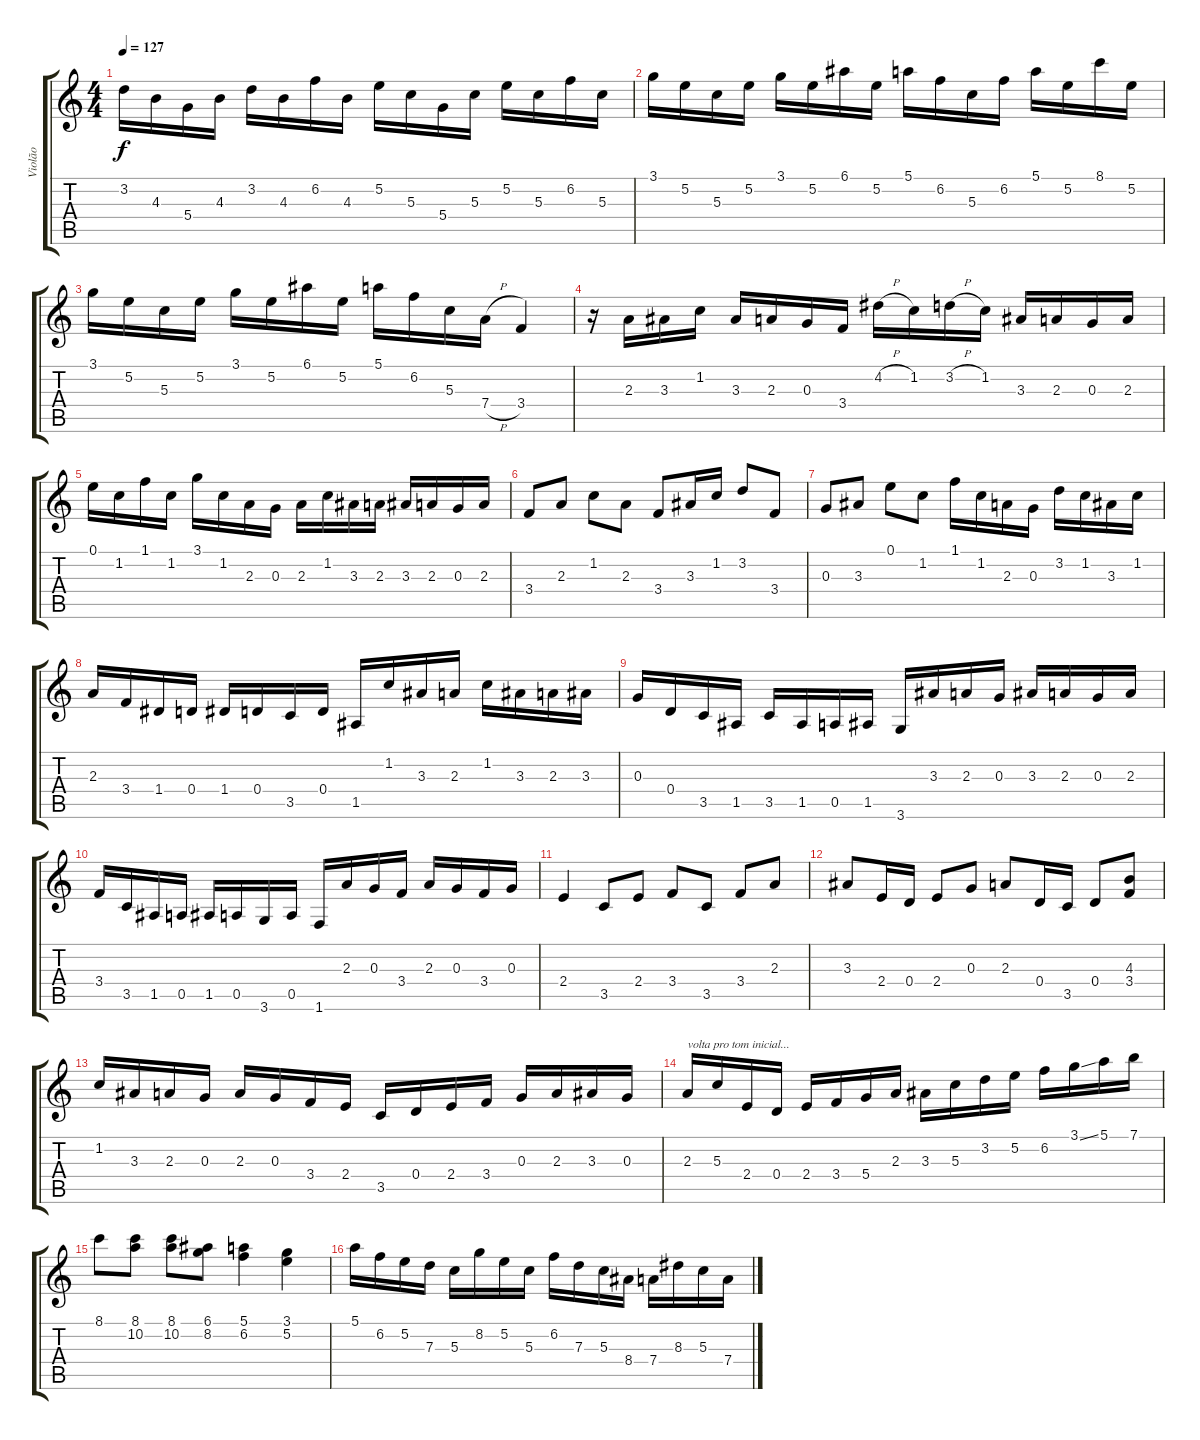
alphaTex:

\track ("Violão" "Violão") {instrument acousticguitarsteel}
\staff {score tabs}
\tuning (E4 B3 G3 D3 A2 E2) {hide}
\ts (4 4)
\tempo 127
\clef g2
\ks c
3.2.16{dy f} 4.3.16 5.4.16 4.3.16 3.2.16 4.3.16 6.2.16 4.3.16 5.2.16 5.3.16 5.4.16 5.3.16 5.2.16 5.3.16 6.2.16 5.3.16 |
3.1.16 5.2.16 5.3.16 5.2.16 3.1.16 5.2.16 6.1.16 5.2.16 5.1.16 6.2.16 5.3.16 6.2.16 5.1.16 5.2.16 8.1.16 5.2.16 |
3.1.16 5.2.16 5.3.16 5.2.16 3.1.16 5.2.16 6.1.16 5.2.16 5.1.16 6.2.16 5.3.16 7.4{h}.16 3.4.4 |
r.16 2.3.16 3.3.16 1.2.16 3.3.16 2.3.16 0.3.16 3.4.16 4.2{h}.16 1.2.16 3.2{h}.16 1.2.16 3.3.16 2.3.16 0.3.16 2.3.16 |
0.1.16 1.2.16 1.1.16 1.2.16 3.1.16 1.2.16 2.3.16 0.3.16 2.3.16 1.2.16 3.3.16 2.3.16 3.3.16 2.3.16 0.3.16 2.3.16 |
3.4.8 2.3.8 1.2.8 2.3.8 3.4.8 3.3.16 1.2.16 3.2.8 3.4.8 |
0.3.8 3.3.8 0.1.8 1.2.8 1.1.16 1.2.16 2.3.16 0.3.16 3.2.16 1.2.16 3.3.16 1.2.16 |
2.3.16 3.4.16 1.4.16 0.4.16 1.4.16 0.4.16 3.5.16 0.4.16 1.5.16 1.2.16 3.3.16 2.3.16 1.2.16 3.3.16 2.3.16 3.3.16 |
0.3.16 0.4.16 3.5.16 1.5.16 3.5.16 1.5.16 0.5.16 1.5.16 3.6.16 3.3.16 2.3.16 0.3.16 3.3.16 2.3.16 0.3.16 2.3.16 |
3.4.16 3.5.16 1.5.16 0.5.16 1.5.16 0.5.16 3.6.16 0.5.16 1.6.16 2.3.16 0.3.16 3.4.16 2.3.16 0.3.16 3.4.16 0.3.16 |
2.4.4 3.5.8 2.4.8 3.4.8 3.5.8 3.4.8 2.3.8 |
3.3.8 2.4.16 0.4.16 2.4.8 0.3.8 2.3.8 0.4.16 3.5.16 0.4.8 (4.3 3.4).8 |
1.2.16 3.3.16 2.3.16 0.3.16 2.3.16 0.3.16 3.4.16 2.4.16 3.5.16 0.4.16 2.4.16 3.4.16 0.3.16 2.3.16 3.3.16 0.3.16 |
2.3.16{txt "volta pro tom inicial..."} 5.3.16 2.4.16 0.4.16 2.4.16 3.4.16 5.4.16 2.3.16 3.3.16 5.3.16 3.2.16 5.2.16 6.2.16 3.1{ss}.16 5.1.16 7.1.16 |
8.1.8 (8.1 10.2).8 (8.1 10.2).8 (6.1 8.2).8 (5.1 6.2).4 (3.1 5.2).4 |
5.1.16 6.2.16 5.2.16 7.3.16 5.3.16 8.2.16 5.2.16 5.3.16 6.2.16 7.3.16 5.3.16 8.4.16 7.4.16 8.3.16 5.3.16 7.4.16
